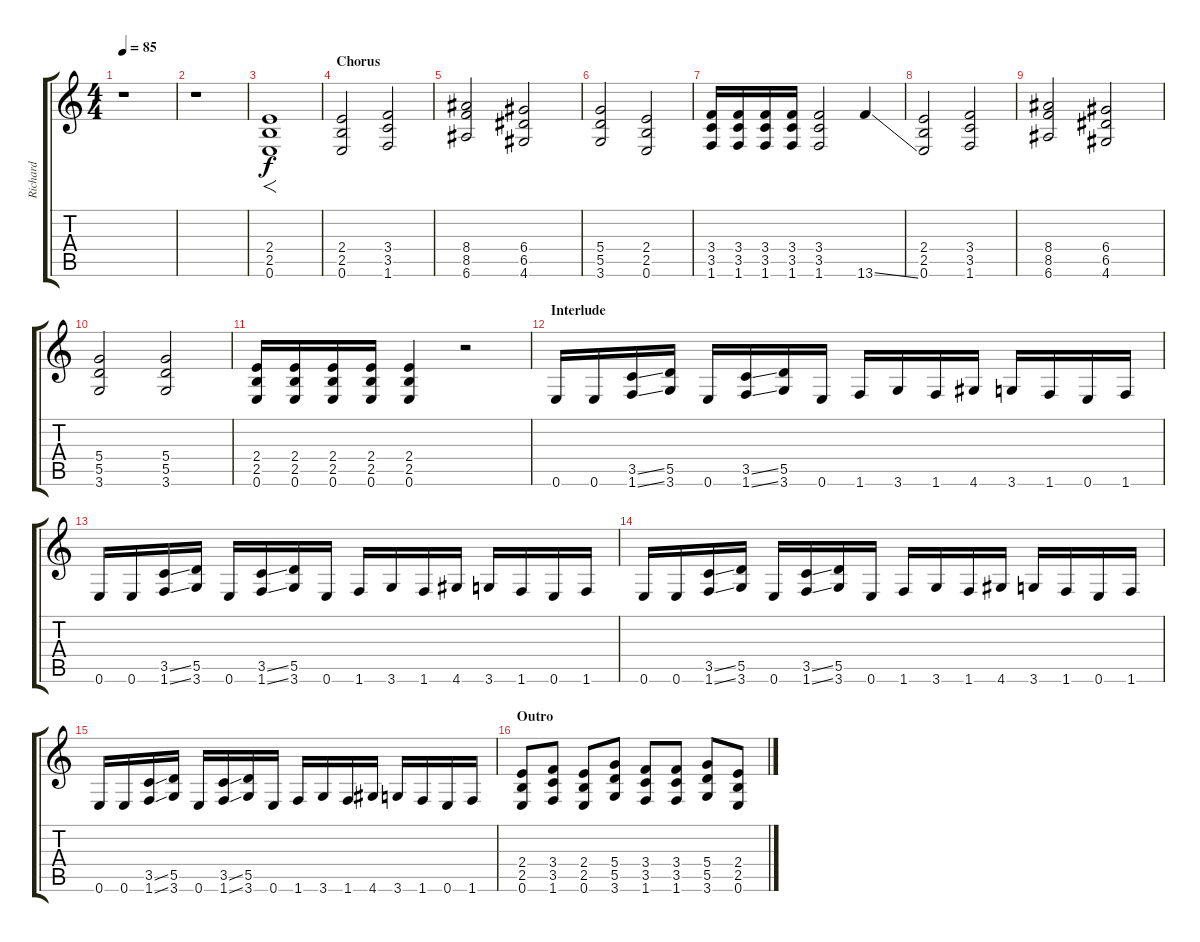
\track ("Richard" "Richard") {instrument distortionguitar}
\staff {score tabs}
\tuning (E4 B3 G3 D3 A2 E2) {hide}
\ts (4 4)
\tempo 85
\clef g2
\ks c
r.1{dy f} |
r.1 |
(2.4 2.5 0.6).1{f} |
\section ("" "Chorus")
(2.4 2.5 0.6).2{volume 15} (3.4 3.5 1.6).2 |
(8.4 8.5 6.6).2 (6.4 6.5 4.6).2 |
(5.4 5.5 3.6).2 (2.4 2.5 0.6).2 |
(3.4 3.5 1.6).16 (3.4 3.5 1.6).16 (3.4 3.5 1.6).16 (3.4 3.5 1.6).16 (3.4 3.5 1.6).2 13.6{ss}.4 |
(2.4 2.5 0.6).2 (3.4 3.5 1.6).2 |
(8.4 8.5 6.6).2 (6.4 6.5 4.6).2 |
(5.4 5.5 3.6).2 (5.4 5.5 3.6).2 |
(2.4 2.5 0.6).16 (2.4 2.5 0.6).16 (2.4 2.5 0.6).16 (2.4 2.5 0.6).16 (2.4 2.5 0.6).4 r.2 |
\section ("" "Interlude")
0.6.16 0.6.16 (3.5{ss} 1.6{ss}).16 (5.5 3.6).16 0.6.16 (3.5{ss} 1.6{ss}).16 (5.5 3.6).16 0.6.16 1.6.16 3.6.16 1.6.16 4.6.16 3.6.16 1.6.16 0.6.16 1.6.16 |
0.6.16 0.6.16 (3.5{ss} 1.6{ss}).16 (5.5 3.6).16 0.6.16 (3.5{ss} 1.6{ss}).16 (5.5 3.6).16 0.6.16 1.6.16 3.6.16 1.6.16 4.6.16 3.6.16 1.6.16 0.6.16 1.6.16 |
0.6.16 0.6.16 (3.5{ss} 1.6{ss}).16 (5.5 3.6).16 0.6.16 (3.5{ss} 1.6{ss}).16 (5.5 3.6).16 0.6.16 1.6.16 3.6.16 1.6.16 4.6.16 3.6.16 1.6.16 0.6.16 1.6.16 |
0.6.16 0.6.16 (3.5{ss} 1.6{ss}).16 (5.5 3.6).16 0.6.16 (3.5{ss} 1.6{ss}).16 (5.5 3.6).16 0.6.16 1.6.16 3.6.16 1.6.16 4.6.16 3.6.16 1.6.16 0.6.16 1.6.16 |
\section ("" "Outro")
(2.4 2.5 0.6).8 (3.4 3.5 1.6).8 (2.4 2.5 0.6).8 (5.4 5.5 3.6).8 (3.4 3.5 1.6).8 (3.4 3.5 1.6).8 (5.4 5.5 3.6).8 (2.4 2.5 0.6).8
